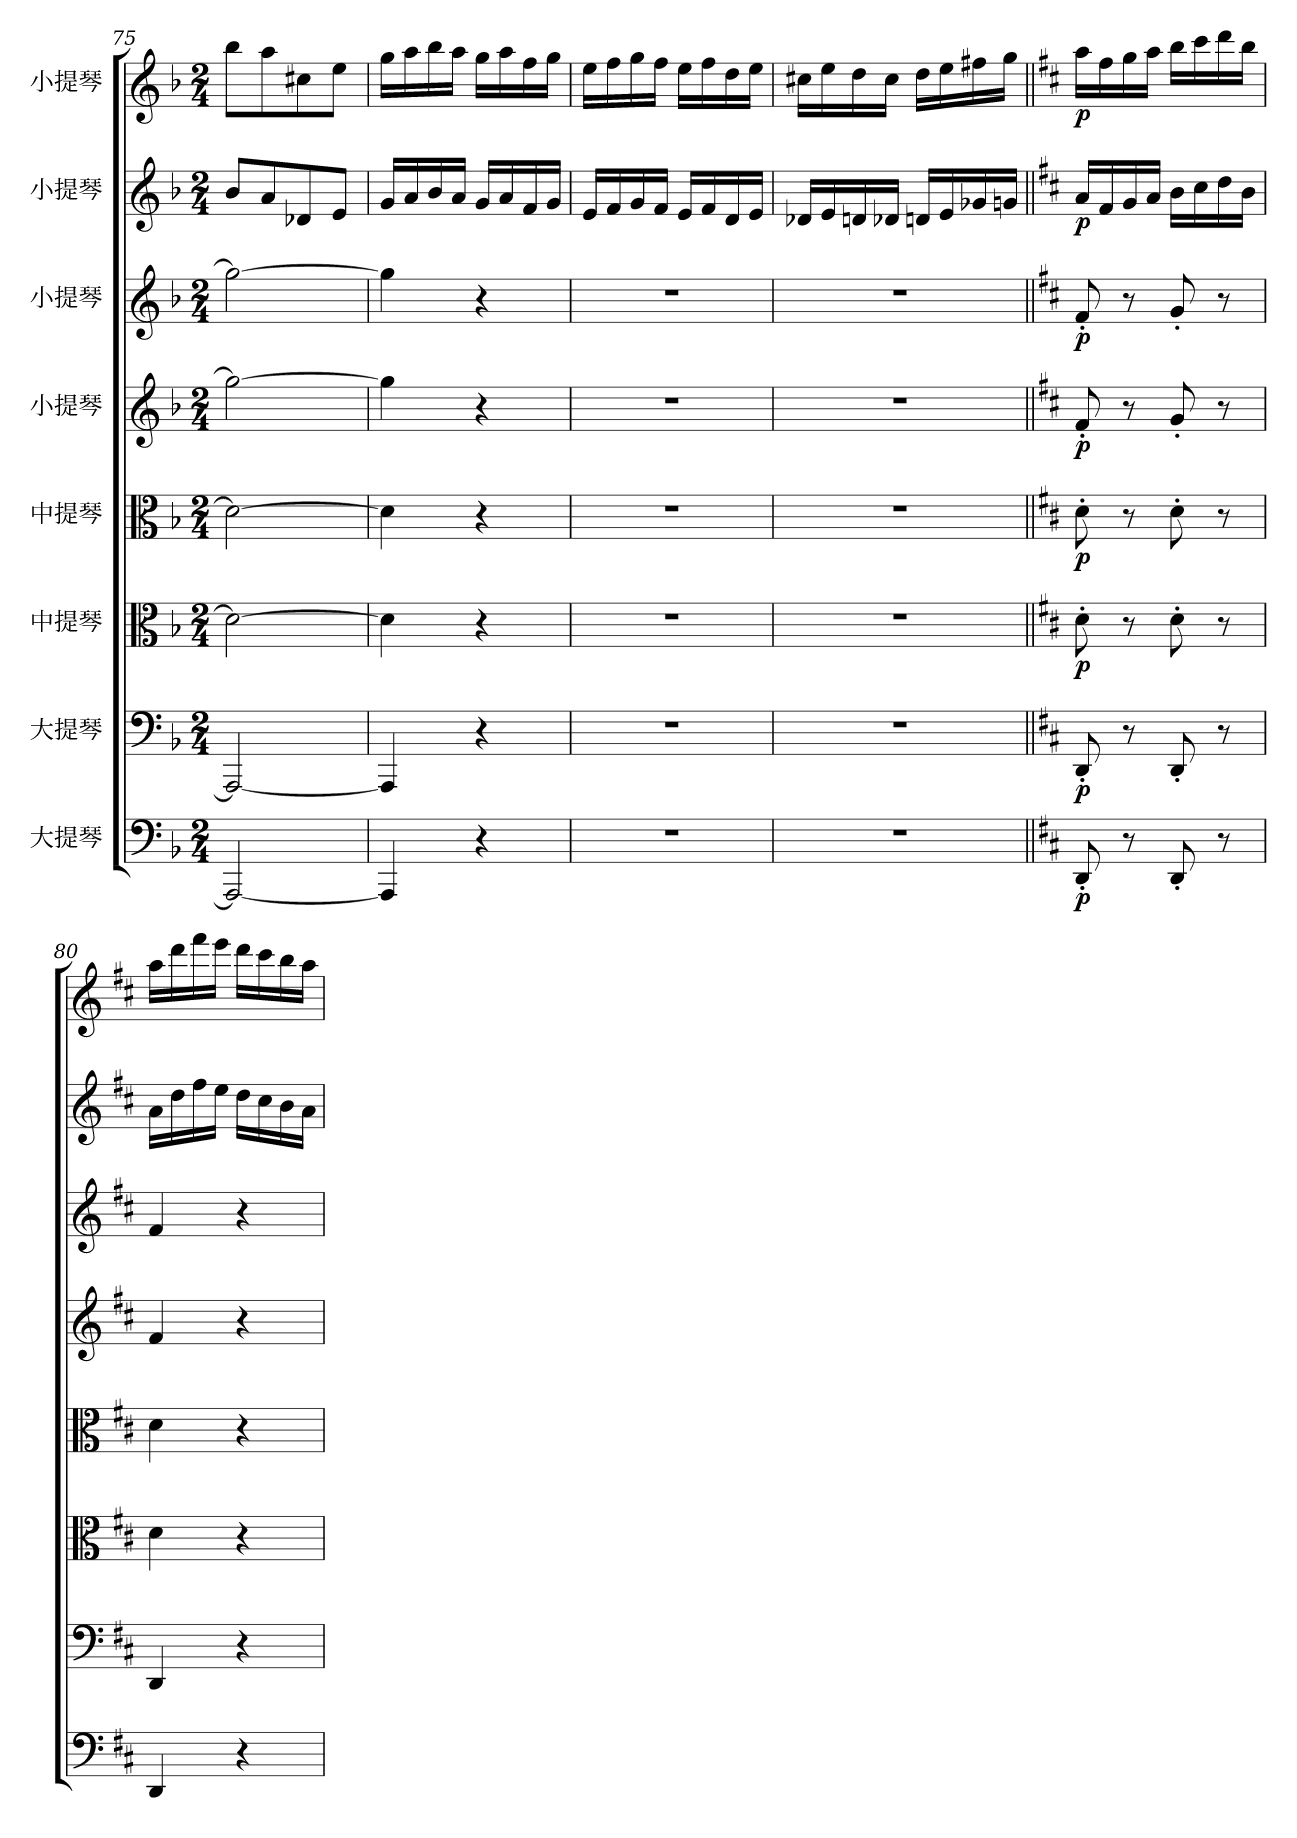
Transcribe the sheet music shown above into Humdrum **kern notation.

**kern	**dynam	**kern	**dynam	**kern	**dynam	**kern	**dynam	**kern	**dynam	**kern	**dynam	**kern	**dynam	**kern	**dynam
*part8	*part8	*part7	*part7	*part6	*part6	*part5	*part5	*part4	*part4	*part3	*part3	*part2	*part2	*part1	*part1
*staff8	*staff8	*staff7	*staff7	*staff6	*staff6	*staff5	*staff5	*staff4	*staff4	*staff3	*staff3	*staff2	*staff2	*staff1	*staff1
*I"大提琴	*	*I"大提琴	*	*I"中提琴	*	*I"中提琴	*	*I"小提琴	*	*I"小提琴	*	*I"小提琴	*	*I"小提琴	*
!!LO:PB:g=z
*clefF4	*	*clefF4	*	*clefC3	*	*clefC3	*	*clefG2	*	*clefG2	*	*clefG2	*	*clefG2	*
*k[b-]	*	*k[b-]	*	*k[b-]	*	*k[b-]	*	*k[b-]	*	*k[b-]	*	*k[b-]	*	*k[b-]	*
*M2/4	*	*M2/4	*	*M2/4	*	*M2/4	*	*M2/4	*	*M2/4	*	*M2/4	*	*M2/4	*
=75	=75	=75	=75	=75	=75	=75	=75	=75	=75	=75	=75	=75	=75	=75	=75
2AAA/_	.	2AAA/_	.	2d-\_	.	2d-\_	.	2gg\_	.	2gg\_	.	8b-/L	.	8bb-\L	.
.	.	.	.	.	.	.	.	.	.	.	.	8a/	.	8aa\	.
.	.	.	.	.	.	.	.	.	.	.	.	8d-X/	.	8cc#X\	.
.	.	.	.	.	.	.	.	.	.	.	.	8e/J	.	8ee\J	.
=76	=76	=76	=76	=76	=76	=76	=76	=76	=76	=76	=76	=76	=76	=76	=76
4AAA/]	.	4AAA/]	.	4d-\]	.	4d-\]	.	4gg\]	.	4gg\]	.	16g/LL	.	16gg\LL	.
.	.	.	.	.	.	.	.	.	.	.	.	16a/	.	16aa\	.
.	.	.	.	.	.	.	.	.	.	.	.	16b-/	.	16bb-\	.
.	.	.	.	.	.	.	.	.	.	.	.	16a/JJ	.	16aa\JJ	.
4r	.	4r	.	4r	.	4r	.	4r	.	4r	.	16g/LL	.	16gg\LL	.
.	.	.	.	.	.	.	.	.	.	.	.	16a/	.	16aa\	.
.	.	.	.	.	.	.	.	.	.	.	.	16f/	.	16ff\	.
.	.	.	.	.	.	.	.	.	.	.	.	16g/JJ	.	16gg\JJ	.
=77	=77	=77	=77	=77	=77	=77	=77	=77	=77	=77	=77	=77	=77	=77	=77
2r	.	2r	.	2r	.	2r	.	2r	.	2r	.	16e/LL	.	16ee\LL	.
.	.	.	.	.	.	.	.	.	.	.	.	16f/	.	16ff\	.
.	.	.	.	.	.	.	.	.	.	.	.	16g/	.	16gg\	.
.	.	.	.	.	.	.	.	.	.	.	.	16f/JJ	.	16ff\JJ	.
.	.	.	.	.	.	.	.	.	.	.	.	16e/LL	.	16ee\LL	.
.	.	.	.	.	.	.	.	.	.	.	.	16f/	.	16ff\	.
.	.	.	.	.	.	.	.	.	.	.	.	16d/	.	16dd\	.
.	.	.	.	.	.	.	.	.	.	.	.	16e/JJ	.	16ee\JJ	.
=78	=78	=78	=78	=78	=78	=78	=78	=78	=78	=78	=78	=78	=78	=78	=78
2r	.	2r	.	2r	.	2r	.	2r	.	2r	.	16d-X/LL	.	16cc#X\LL	.
.	.	.	.	.	.	.	.	.	.	.	.	16e/	.	16ee\	.
.	.	.	.	.	.	.	.	.	.	.	.	16dn/	.	16dd\	.
.	.	.	.	.	.	.	.	.	.	.	.	16d-X/JJ	.	16cc#\JJ	.
.	.	.	.	.	.	.	.	.	.	.	.	16dn/LL	.	16dd\LL	.
.	.	.	.	.	.	.	.	.	.	.	.	16e/	.	16ee\	.
.	.	.	.	.	.	.	.	.	.	.	.	16g-X/	.	16ff#X\	.
.	.	.	.	.	.	.	.	.	.	.	.	16gn/JJ	.	16gg\JJ	.
=79||	=79||	=79||	=79||	=79||	=79||	=79||	=79||	=79||	=79||	=79||	=79||	=79||	=79||	=79||	=79||
*k[f#c#]	*	*k[f#c#]	*	*k[f#c#]	*	*k[f#c#]	*	*k[f#c#]	*	*k[f#c#]	*	*k[f#c#]	*	*k[f#c#]	*
!	!LO:DY:b	!	!LO:DY:b	!	!LO:DY:b	!	!LO:DY:b	!	!LO:DY:b	!	!LO:DY:b	!	!LO:DY:b	!	!LO:DY:b
8DD'/	p	8DD'/	p	8d'\	p	8d'\	p	8f#'/	p	8f#'/	p	16a/LL	p	16aa\LL	p
.	.	.	.	.	.	.	.	.	.	.	.	16f#/	.	16ff#\	.
8r	.	8r	.	8r	.	8r	.	8r	.	8r	.	16g/	.	16gg\	.
.	.	.	.	.	.	.	.	.	.	.	.	16a/JJ	.	16aa\JJ	.
8DD'/	.	8DD'/	.	8d'\	.	8d'\	.	8g'/	.	8g'/	.	16b\LL	.	16bb\LL	.
.	.	.	.	.	.	.	.	.	.	.	.	16cc#\	.	16ccc#\	.
8r	.	8r	.	8r	.	8r	.	8r	.	8r	.	16dd\	.	16ddd\	.
.	.	.	.	.	.	.	.	.	.	.	.	16b\JJ	.	16bb\JJ	.
=80	=80	=80	=80	=80	=80	=80	=80	=80	=80	=80	=80	=80	=80	=80	=80
4DD/	.	4DD/	.	4d\	.	4d\	.	4f#/	.	4f#/	.	16a\LL	.	16aa\LL	.
.	.	.	.	.	.	.	.	.	.	.	.	16dd\	.	16ddd\	.
.	.	.	.	.	.	.	.	.	.	.	.	16ff#\	.	16fff#\	.
.	.	.	.	.	.	.	.	.	.	.	.	16ee\JJ	.	16eee\JJ	.
4r	.	4r	.	4r	.	4r	.	4r	.	4r	.	16dd\LL	.	16ddd\LL	.
.	.	.	.	.	.	.	.	.	.	.	.	16cc#\	.	16ccc#\	.
.	.	.	.	.	.	.	.	.	.	.	.	16b\	.	16bb\	.
.	.	.	.	.	.	.	.	.	.	.	.	16a\JJ	.	16aa\JJ	.
=	=	=	=	=	=	=	=	=	=	=	=	=	=	=	=
*-	*-	*-	*-	*-	*-	*-	*-	*-	*-	*-	*-	*-	*-	*-	*-
